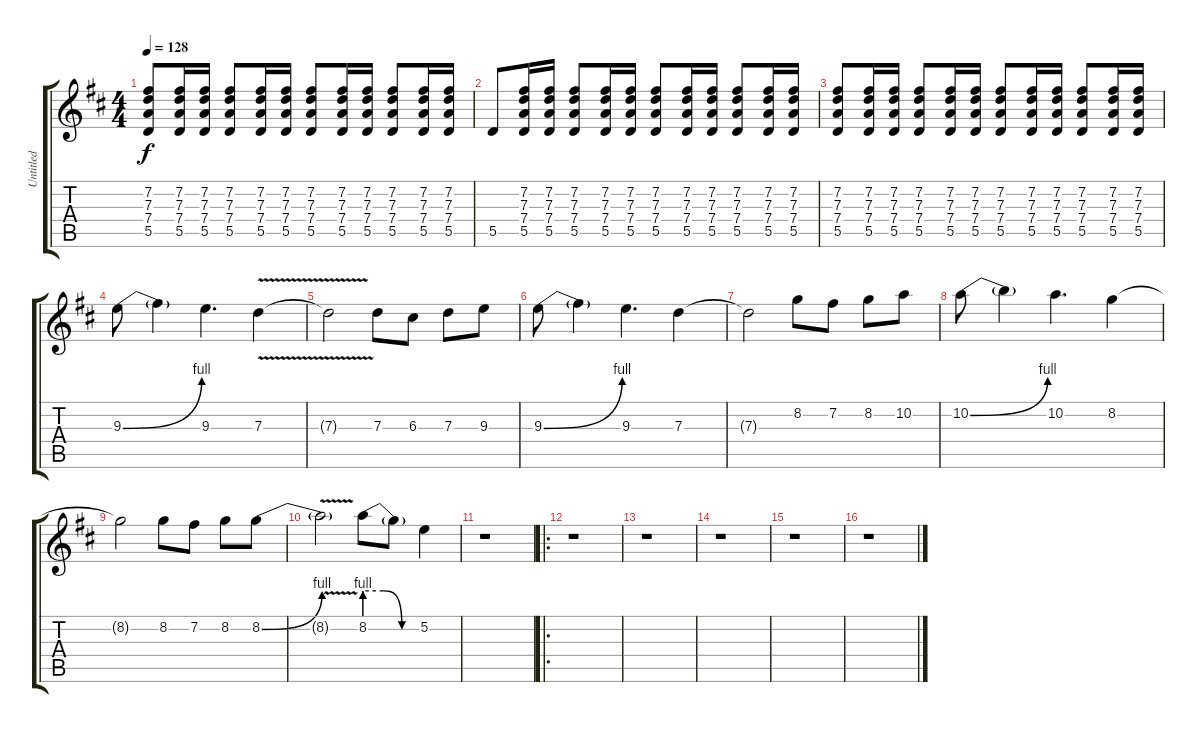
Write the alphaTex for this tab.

\track ("Untitled" "Untitled") {instrument distortionguitar}
\staff {score tabs}
\tuning (E4 B3 G3 D3 A2 E2) {hide}
\ts (4 4)
\tempo 128
\clef g2
\ks d
(7.2 7.3 7.4 5.5).8{dy f} (7.2 7.3 7.4 5.5).16 (7.2 7.3 7.4 5.5).16 (7.2 7.3 7.4 5.5).8 (7.2 7.3 7.4 5.5).16 (7.2 7.3 7.4 5.5).16 (7.2 7.3 7.4 5.5).8 (7.2 7.3 7.4 5.5).16 (7.2 7.3 7.4 5.5).16 (7.2 7.3 7.4 5.5).8 (7.2 7.3 7.4 5.5).16 (7.2 7.3 7.4 5.5).16 |
5.5.8 (7.2 7.3 7.4 5.5).16 (7.2 7.3 7.4 5.5).16 (7.2 7.3 7.4 5.5).8 (7.2 7.3 7.4 5.5).16 (7.2 7.3 7.4 5.5).16 (7.2 7.3 7.4 5.5).8 (7.2 7.3 7.4 5.5).16 (7.2 7.3 7.4 5.5).16 (7.2 7.3 7.4 5.5).8 (7.2 7.3 7.4 5.5).16 (7.2 7.3 7.4 5.5).16 |
(7.2 7.3 7.4 5.5).8 (7.2 7.3 7.4 5.5).16 (7.2 7.3 7.4 5.5).16 (7.2 7.3 7.4 5.5).8 (7.2 7.3 7.4 5.5).16 (7.2 7.3 7.4 5.5).16 (7.2 7.3 7.4 5.5).8 (7.2 7.3 7.4 5.5).16 (7.2 7.3 7.4 5.5).16 (7.2 7.3 7.4 5.5).8 (7.2 7.3 7.4 5.5).16 (7.2 7.3 7.4 5.5).16 |
9.3{be (bend 0 0 60 4)}.8 9.3{t}.4 9.3.4{d} 7.3{v}.4 |
7.3{v t}.2 7.3.8 6.3.8 7.3.8 9.3.8 |
9.3{be (bend 0 0 60 4)}.8 9.3{t}.4 9.3.4{d} 7.3.4 |
7.3{t}.2 8.2.8 7.2.8 8.2.8 10.2.8 |
10.2{be (bend 0 0 60 4)}.8 10.2{t}.4 10.2.4{d} 8.2.4 |
8.2{t}.2 8.2.8 7.2.8 8.2.8 8.2{be (bend 0 0 60 4)}.8 |
8.2{v t}.2 8.2{be (custom 0 4 20 4 40 0 60 0)}.8 8.2{t}.8 5.2.4 |
r.1 |
\ro
r.1 |
r.1 |
r.1 |
r.1 |
r.1
